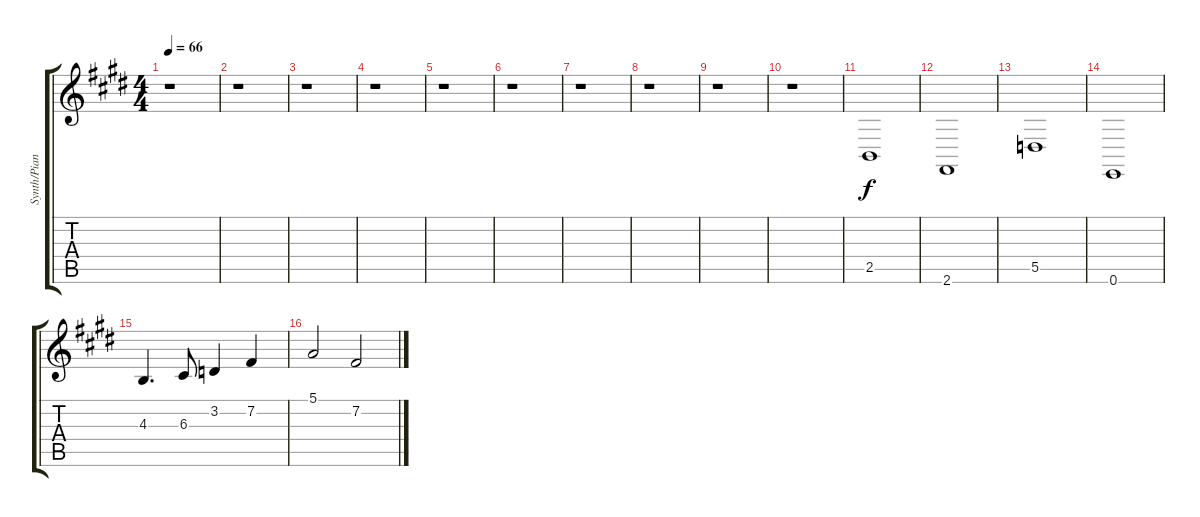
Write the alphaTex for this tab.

\track ("Synth/Piano" "Synth/Pian") {instrument acousticgrandpiano}
\staff {score tabs}
\tuning (E4 B3 G3 D3 A2 E2) {hide}
\ts (4 4)
\tempo 66
\clef g2
\ks e
r.1{dy f} |
r.1 |
r.1 |
r.1 |
r.1 |
r.1 |
r.1 |
r.1 |
r.1 |
r.1 |
2.5.1 |
2.6.1 |
5.5.1 |
0.6.1 |
4.3.4{d} 6.3.8 3.2.4 7.2.4 |
5.1.2 7.2.2
